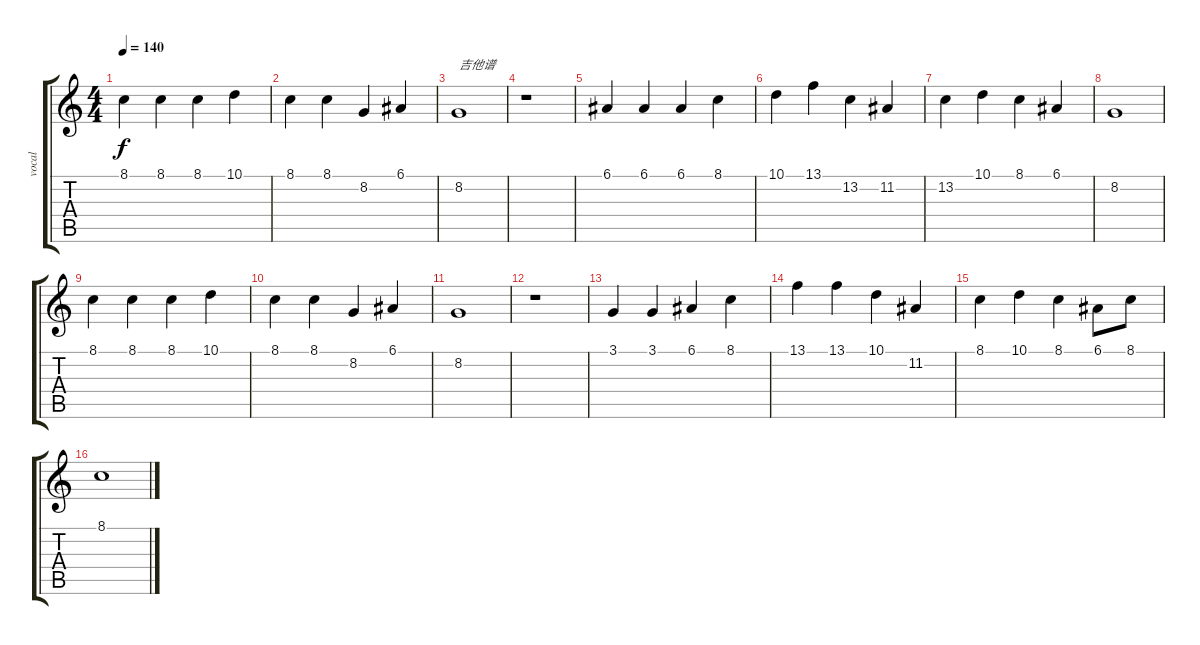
\track ("vocal" "vocal") {instrument stringensemble1}
\staff {score tabs}
\tuning (E4 B3 G3 D3 A2 E2) {hide}
\ts (4 4)
\tempo 140
\clef g2
\ks c
8.1.4{dy f} 8.1.4 8.1.4 10.1.4 |
8.1.4 8.1.4 8.2.4 6.1.4 |
8.2.1{txt "吉他谱"} |
r.1 |
6.1.4 6.1.4 6.1.4 8.1.4 |
10.1.4 13.1.4 13.2.4 11.2.4 |
13.2.4 10.1.4 8.1.4 6.1.4 |
8.2.1 |
8.1.4 8.1.4 8.1.4 10.1.4 |
8.1.4 8.1.4 8.2.4 6.1.4 |
8.2.1 |
r.1 |
3.1.4 3.1.4 6.1.4 8.1.4 |
13.1.4 13.1.4 10.1.4 11.2.4 |
8.1.4 10.1.4 8.1.4 6.1.8 8.1.8 |
8.1.1
